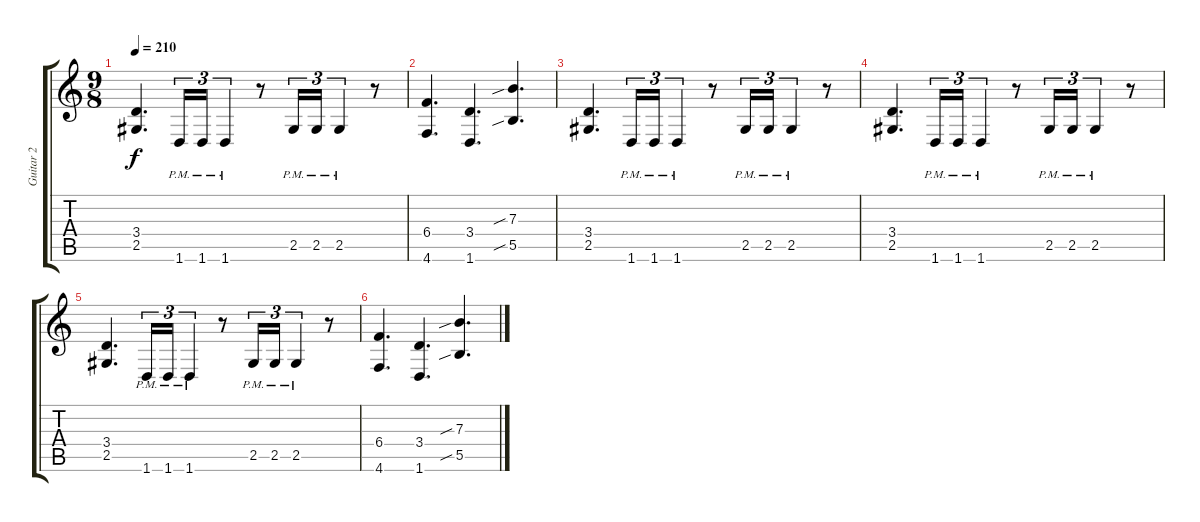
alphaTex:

\track ("Guitar 2" "Guitar 2") {instrument distortionguitar}
\staff {score tabs}
\tuning (Db4 Ab3 E3 B2 Gb2 Db2) {hide}
\ts (9 8)
\tempo 210
\clef g2
\ks c
(3.4 2.5).4{d dy f} 1.6{pm}.16{tu (3 2)} 1.6{pm}.16{tu (3 2)} 1.6{pm}.4{tu (3 2)} r.8 2.5{pm}.16{tu (3 2)} 2.5{pm}.16{tu (3 2)} 2.5{pm}.4{tu (3 2)} r.8 |
(6.4 4.6).4{d} (3.4 1.6).4{d} (7.3{sib} 5.5{sib}).4{d} |
(3.4 2.5).4{d} 1.6{pm}.16{tu (3 2)} 1.6{pm}.16{tu (3 2)} 1.6{pm}.4{tu (3 2)} r.8 2.5{pm}.16{tu (3 2)} 2.5{pm}.16{tu (3 2)} 2.5{pm}.4{tu (3 2)} r.8 |
(3.4 2.5).4{d} 1.6{pm}.16{tu (3 2)} 1.6{pm}.16{tu (3 2)} 1.6{pm}.4{tu (3 2)} r.8 2.5{pm}.16{tu (3 2)} 2.5{pm}.16{tu (3 2)} 2.5{pm}.4{tu (3 2)} r.8 |
(3.4 2.5).4{d} 1.6{pm}.16{tu (3 2)} 1.6{pm}.16{tu (3 2)} 1.6{pm}.4{tu (3 2)} r.8 2.5{pm}.16{tu (3 2)} 2.5{pm}.16{tu (3 2)} 2.5{pm}.4{tu (3 2)} r.8 |
(6.4 4.6).4{d} (3.4 1.6).4{d} (7.3{sib} 5.5{sib}).4{d}
